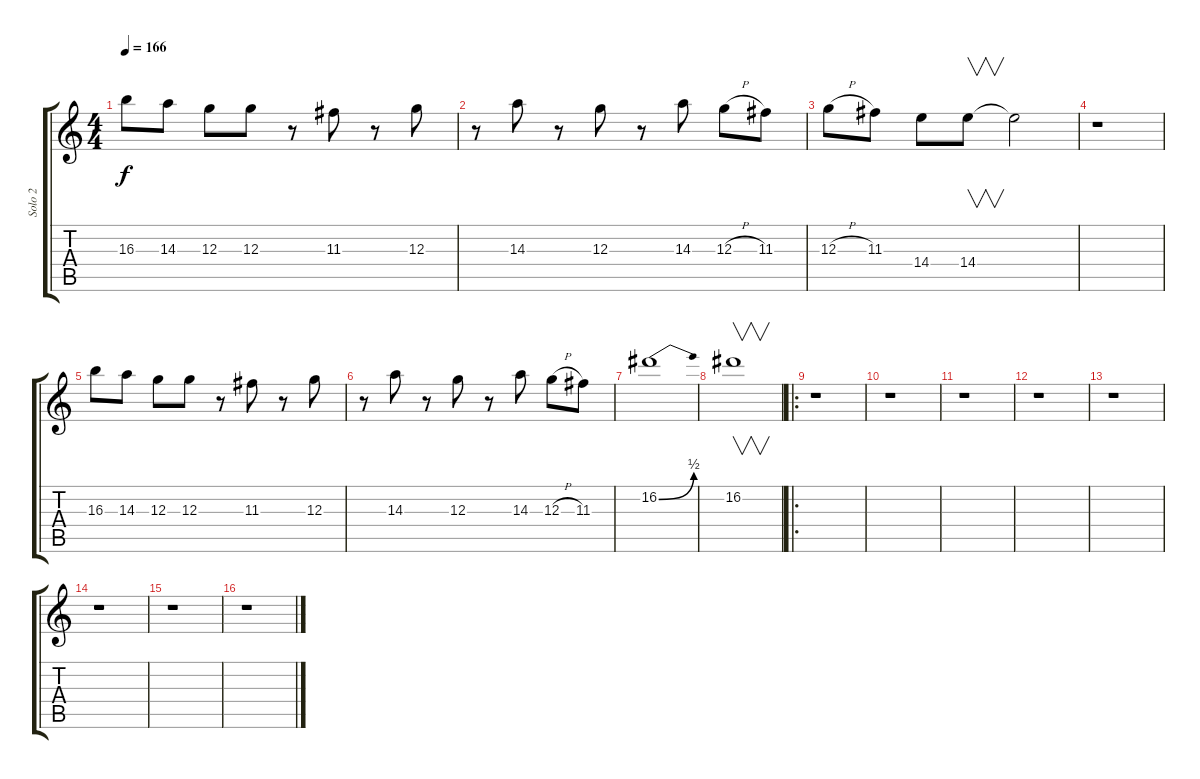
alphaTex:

\track ("Solo 2" "Solo 2") {instrument distortionguitar}
\staff {score tabs}
\tuning (E4 B3 G3 D3 A2 E2) {hide}
\ts (4 4)
\tempo 166
\clef g2
\ks c
16.3.8{dy f} 14.3.8 12.3.8 12.3.8 r.8 11.3.8 r.8 12.3.8 |
r.8 14.3.8 r.8 12.3.8 r.8 14.3.8 12.3{h}.8 11.3.8 |
12.3{h}.8 11.3.8 14.4.8 14.4.8{v} 14.4{t}.2 |
r.1 |
16.3.8 14.3.8 12.3.8 12.3.8 r.8 11.3.8 r.8 12.3.8 |
r.8 14.3.8 r.8 12.3.8 r.8 14.3.8 12.3{h}.8 11.3.8 |
16.2{be (bend 0 0 60 2)}.1 |
16.2.1{v} |
\ro
r.1 |
r.1 |
r.1 |
r.1 |
r.1 |
r.1 |
r.1 |
r.1
